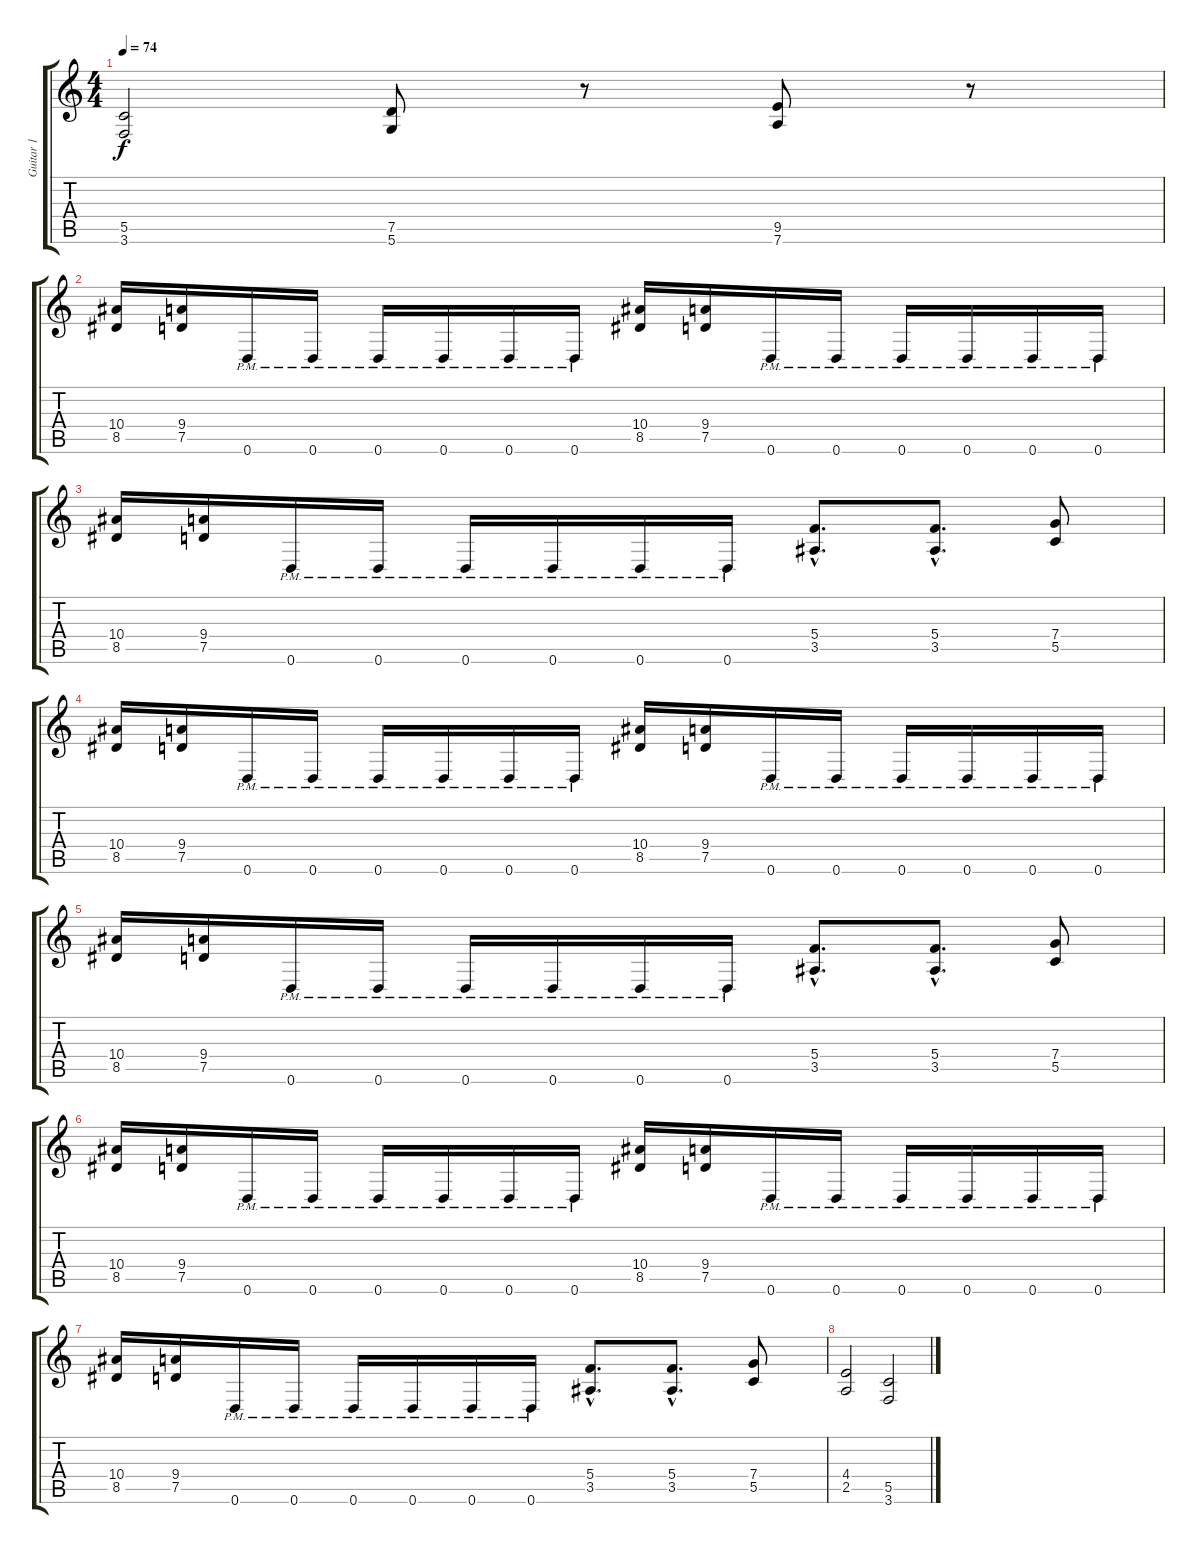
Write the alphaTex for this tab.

\track ("Guitar 1" "Guitar 1") {instrument distortionguitar}
\staff {score tabs}
\tuning (D4 A3 F3 C3 G2 D2) {hide}
\ts (4 4)
\tempo 74
\clef g2
\ks c
(5.5 3.6).2{dy f} (7.5 5.6).8 r.8 (9.5 7.6).8 r.8 |
(10.4 8.5).16 (9.4 7.5).16 0.6{pm}.16 0.6{pm}.16 0.6{pm}.16 0.6{pm}.16 0.6{pm}.16 0.6{pm}.16 (10.4 8.5).16 (9.4 7.5).16 0.6{pm}.16 0.6{pm}.16 0.6{pm}.16 0.6{pm}.16 0.6{pm}.16 0.6{pm}.16 |
(10.4 8.5).16 (9.4 7.5).16 0.6{pm}.16 0.6{pm}.16 0.6{pm}.16 0.6{pm}.16 0.6{pm}.16 0.6{pm}.16 (5.4{hac} 3.5{hac}).8{d} (5.4{hac} 3.5{hac}).8{d} (7.4 5.5).8 |
(10.4 8.5).16 (9.4 7.5).16 0.6{pm}.16 0.6{pm}.16 0.6{pm}.16 0.6{pm}.16 0.6{pm}.16 0.6{pm}.16 (10.4 8.5).16 (9.4 7.5).16 0.6{pm}.16 0.6{pm}.16 0.6{pm}.16 0.6{pm}.16 0.6{pm}.16 0.6{pm}.16 |
(10.4 8.5).16 (9.4 7.5).16 0.6{pm}.16 0.6{pm}.16 0.6{pm}.16 0.6{pm}.16 0.6{pm}.16 0.6{pm}.16 (5.4{hac} 3.5{hac}).8{d} (5.4{hac} 3.5{hac}).8{d} (7.4 5.5).8 |
(10.4 8.5).16 (9.4 7.5).16 0.6{pm}.16 0.6{pm}.16 0.6{pm}.16 0.6{pm}.16 0.6{pm}.16 0.6{pm}.16 (10.4 8.5).16 (9.4 7.5).16 0.6{pm}.16 0.6{pm}.16 0.6{pm}.16 0.6{pm}.16 0.6{pm}.16 0.6{pm}.16 |
(10.4 8.5).16 (9.4 7.5).16 0.6{pm}.16 0.6{pm}.16 0.6{pm}.16 0.6{pm}.16 0.6{pm}.16 0.6{pm}.16 (5.4{hac} 3.5{hac}).8{d} (5.4{hac} 3.5{hac}).8{d} (7.4 5.5).8 |
(4.4 2.5).2 (5.5 3.6).2
